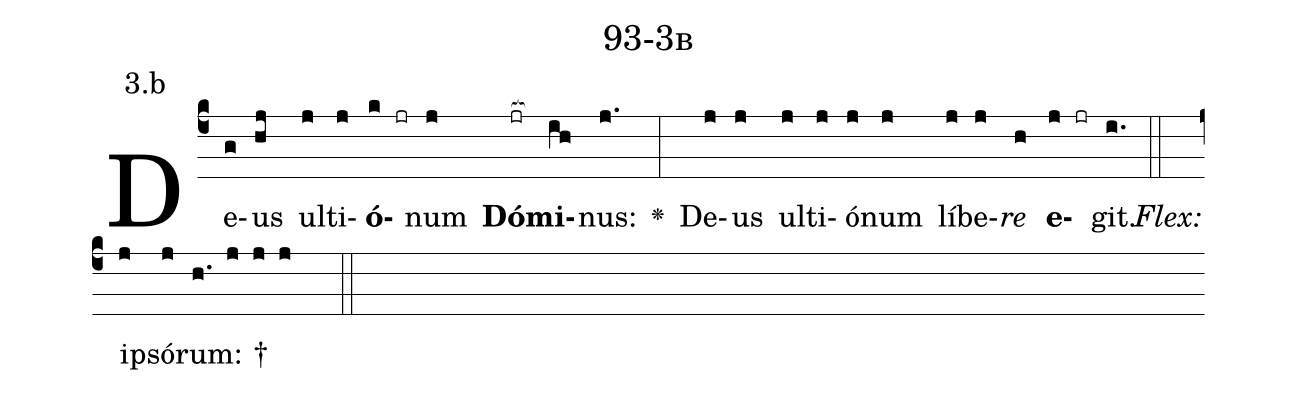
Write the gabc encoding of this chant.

name: 93-3b;
annotation: 3.b;
%%
(c4)De(g)us(hj) ul(j)ti(j)<b>ó</b>(k jr)num(j) <b>Dó</b>(jr[ocb:1{])<b>mi</b>(ih[ocb:0}])nus:(j.) <v>\greheightstar</v>(:) De(j)us(j) ul(j)ti(j)ó(j)num(j) lí(j)be(j)<i>re</i>(h) <b>e</b>(j jr)git.(i.) (::)
<i>Flex:</i>()  ip(j)só(j)rum: †(h. j j j  ::)

%E(j) u(j) o(j) u(h) a(j) e.(i.) (::)
